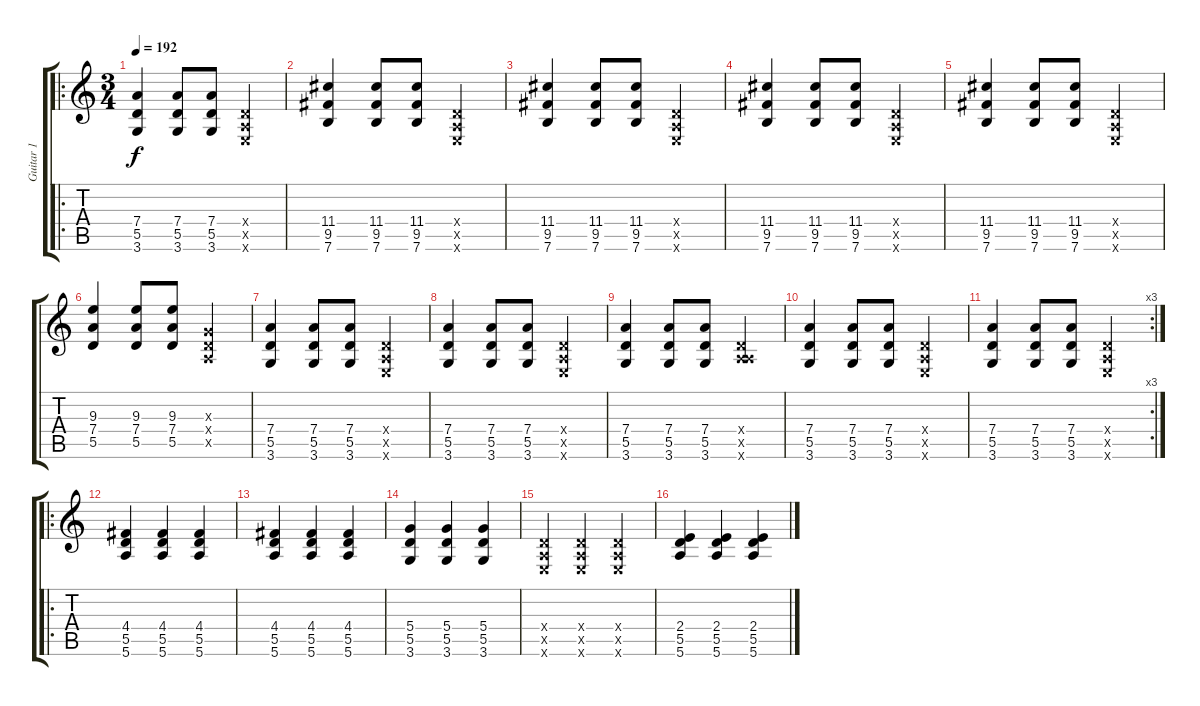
\track ("Guitar 1" "Guitar 1") {instrument distortionguitar}
\staff {score tabs}
\tuning (E4 B3 G3 D3 A2 E2) {hide}
\ro
\ts (3 4)
\tempo 192
\clef g2
\ks c
(7.4 5.5 3.6).4{dy f instrument distortionguitar} (7.4 5.5 3.6).8 (7.4 5.5 3.6).8 (0.4{x} 0.5{x} 0.6{x}).4 |
(11.4 9.5 7.6).4 (11.4 9.5 7.6).8 (11.4 9.5 7.6).8 (0.4{x} 0.5{x} 0.6{x}).4 |
(11.4 9.5 7.6).4 (11.4 9.5 7.6).8 (11.4 9.5 7.6).8 (0.4{x} 0.5{x} 0.6{x}).4 |
(11.4 9.5 7.6).4 (11.4 9.5 7.6).8 (11.4 9.5 7.6).8 (0.4{x} 0.5{x} 0.6{x}).4 |
(11.4 9.5 7.6).4 (11.4 9.5 7.6).8 (11.4 9.5 7.6).8 (0.4{x} 0.5{x} 0.6{x}).4 |
(9.3 7.4 5.5).4 (9.3 7.4 5.5).8 (9.3 7.4 5.5).8 (0.3{x} 0.4{x} 0.5{x}).4 |
(7.4 5.5 3.6).4 (7.4 5.5 3.6).8 (7.4 5.5 3.6).8 (0.4{x} 0.5{x} 0.6{x}).4 |
(7.4 5.5 3.6).4 (7.4 5.5 3.6).8 (7.4 5.5 3.6).8 (0.4{x} 0.5{x} 0.6{x}).4 |
(7.4 5.5 3.6).4 (7.4 5.5 3.6).8 (7.4 5.5 3.6).8 (0.4{x} 0.5{x} 5.6{x}).4 |
(7.4 5.5 3.6).4 (7.4 5.5 3.6).8 (7.4 5.5 3.6).8 (0.4{x} 0.5{x} 0.6{x}).4 |
\rc 3
(7.4 5.5 3.6).4 (7.4 5.5 3.6).8 (7.4 5.5 3.6).8 (0.4{x} 0.5{x} 0.6{x}).4 |
\ro
(4.4 5.5 5.6).4 (4.4 5.5 5.6).4 (4.4 5.5 5.6).4 |
(4.4 5.5 5.6).4 (4.4 5.5 5.6).4 (4.4 5.5 5.6).4 |
(5.4 5.5 3.6).4 (5.4 5.5 3.6).4 (5.4 5.5 3.6).4 |
(0.4{x} 0.5{x} 0.6{x}).4 (0.4{x} 0.5{x} 0.6{x}).4 (0.4{x} 0.5{x} 0.6{x}).4 |
(2.4 5.5 5.6).4 (2.4 5.5 5.6).4 (2.4 5.5 5.6).4
